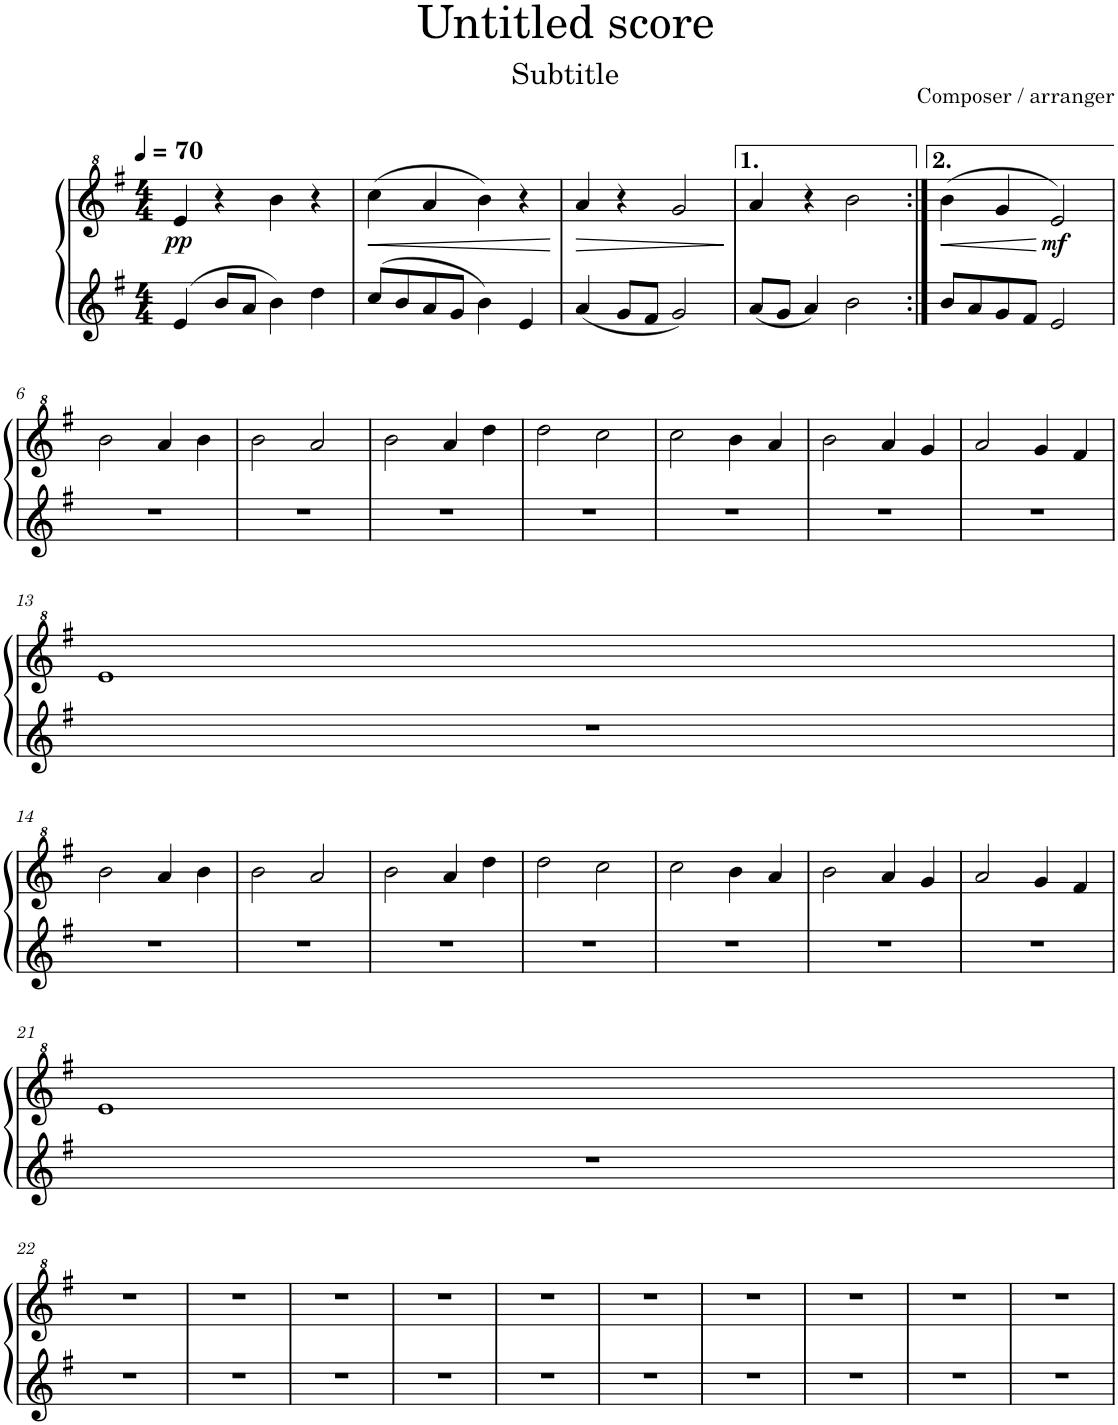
**kern	**kern	**dynam
*part1	*part1	*part1
*staff2	*staff1	*staff1/2
*I"Soundtrack Synthesizer	*	*
*I'Synth.	*	*
*clefG2	*clefG^2	*
*k[f#]	*k[f#]	*
*M4/4	*M4/4	*
*MM70	*MM70	*
=1	=1	=1
!	!	!LO:DY:b
4e/	4ee/	pp
8b/L	4r	.
8a/J	.	.
4b\	4bb\	.
4dd\	4r	.
=2	=2	=2
!	!	!LO:HP:b
8cc/L	(4ccc\	<
8b/	.	.
8a/	4aa/	.
8g/J	.	.
4b\	4bb\)	.
4e/	4r	.
.	.	[
=3	=3	=3
!	!	!LO:HP:b
4a/	4aa/	>
8g/L	4r	.
8f#/J	.	.
2g/	2gg/	.
.	.	]
=4	=4	=4
8a/L	4aa/	.
8g/J	.	.
4a/	4r	.
2b\	2bb\	.
=5:|!	=5:|!	=5:|!
!	!	!LO:HP:b
8b/L	(4bb\	<
8a/	.	.
8g/	4gg/	.
8f#/J	.	.
!	!	!LO:DY:n=1:b
2e/	2ee/)	[ mf
!!LO:LB:g=z
=6	=6	=6
1r	2bb\	.
.	4aa/	.
.	4bb\	.
=7	=7	=7
1r	2bb\	.
.	2aa/	.
=8	=8	=8
1r	2bb\	.
.	4aa/	.
.	4ddd\	.
=9	=9	=9
1r	2ddd\	.
.	2ccc\	.
=10	=10	=10
1r	2ccc\	.
.	4bb\	.
.	4aa/	.
=11	=11	=11
1r	2bb\	.
.	4aa/	.
.	4gg/	.
=12	=12	=12
1r	2aa/	.
.	4gg/	.
.	4ff#/	.
!!LO:LB:g=z
=13	=13	=13
1r	1ee	.
!!LO:LB:g=z
=14	=14	=14
1r	2bb\	.
.	4aa/	.
.	4bb\	.
=15	=15	=15
1r	2bb\	.
.	2aa/	.
=16	=16	=16
1r	2bb\	.
.	4aa/	.
.	4ddd\	.
=17	=17	=17
1r	2ddd\	.
.	2ccc\	.
=18	=18	=18
1r	2ccc\	.
.	4bb\	.
.	4aa/	.
=19	=19	=19
1r	2bb\	.
.	4aa/	.
.	4gg/	.
=20	=20	=20
1r	2aa/	.
.	4gg/	.
.	4ff#/	.
!!LO:LB:g=z
=21	=21	=21
1r	1ee	.
!!LO:LB:g=z
=22	=22	=22
1r	1r	.
=23	=23	=23
1r	1r	.
=24	=24	=24
1r	1r	.
=25	=25	=25
1r	1r	.
=26	=26	=26
1r	1r	.
=27	=27	=27
1r	1r	.
=28	=28	=28
1r	1r	.
=29	=29	=29
1r	1r	.
=30	=30	=30
1r	1r	.
=31	=31	=31
1r	1r	.
=	=	=
*-	*-	*-
